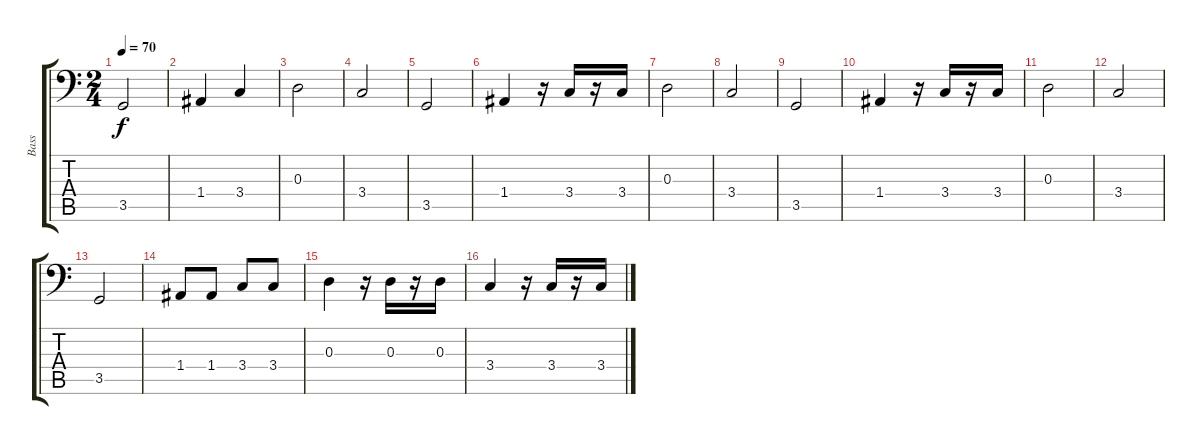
\track ("Bass" "Bass") {instrument fretlessbass}
\staff {score tabs}
\tuning (C3 G2 D2 A1 E1 B0) {hide}
\ts (2 4)
\tempo 70
\clef f4
\ks c
3.5.2{dy f} |
1.4.4 3.4.4 |
0.3.2 |
3.4.2 |
3.5.2 |
1.4.4 r.16 3.4.16 r.16 3.4.16 |
0.3.2 |
3.4.2 |
3.5.2 |
1.4.4 r.16 3.4.16 r.16 3.4.16 |
0.3.2 |
3.4.2 |
3.5.2 |
1.4.8 1.4.8 3.4.8 3.4.8 |
0.3.4 r.16 0.3.16 r.16 0.3.16 |
3.4.4 r.16 3.4.16 r.16 3.4.16
